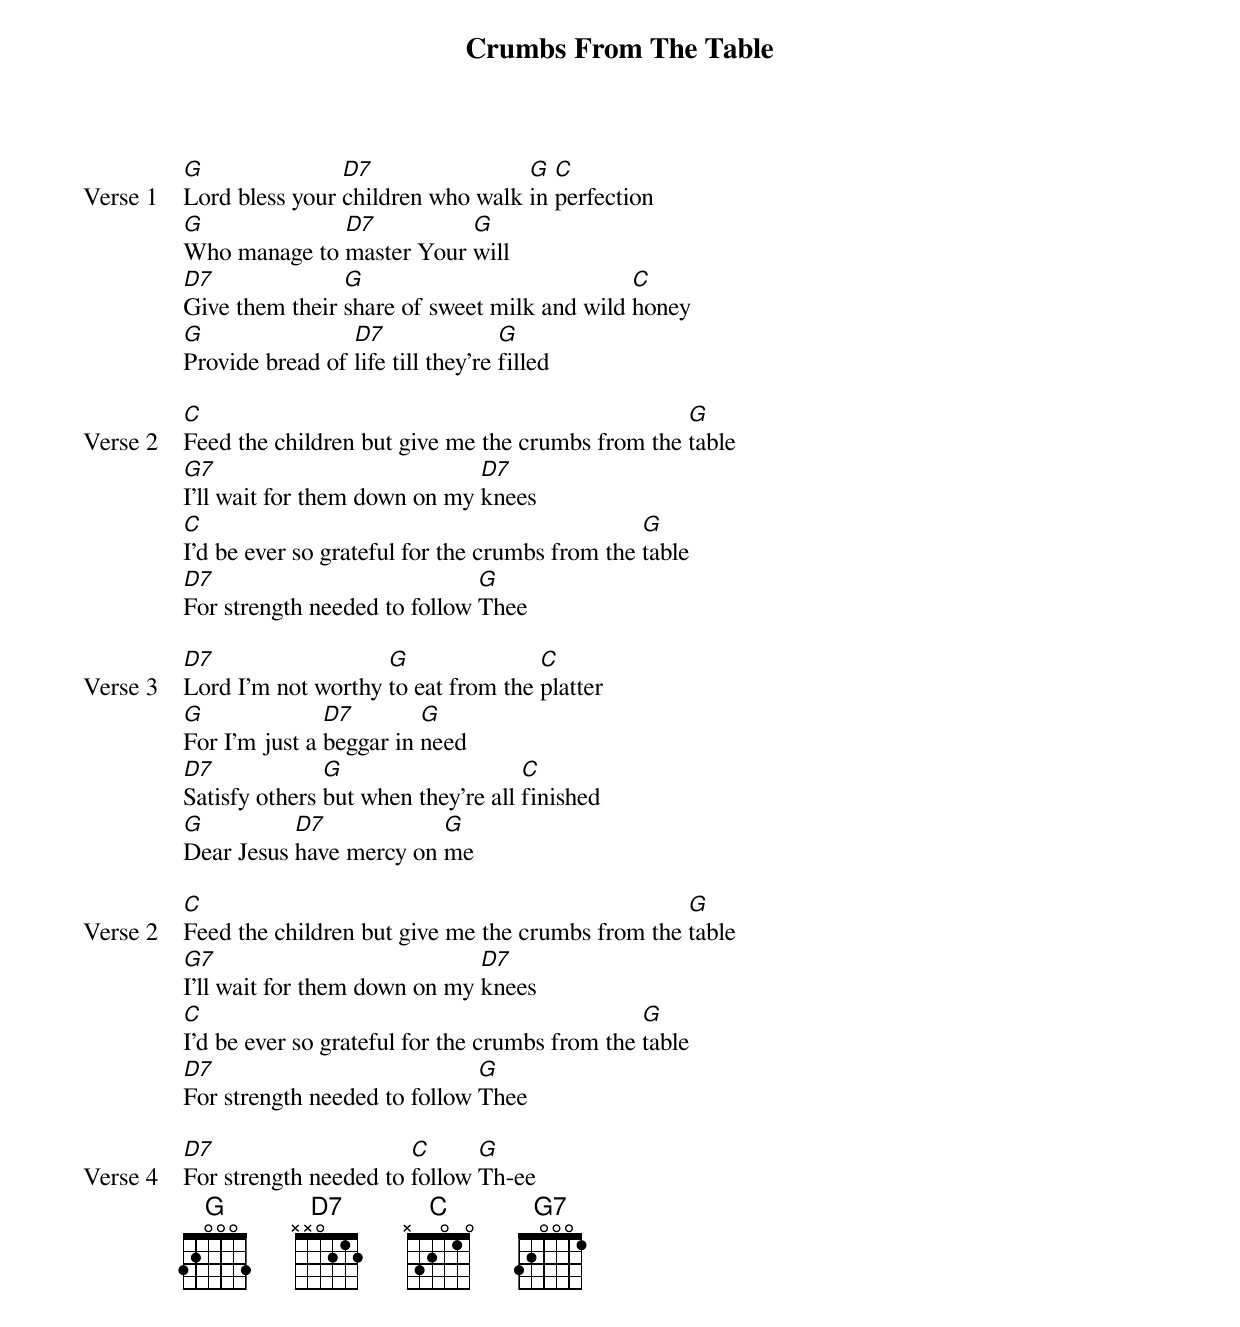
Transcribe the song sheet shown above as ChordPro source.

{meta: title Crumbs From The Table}
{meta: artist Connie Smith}
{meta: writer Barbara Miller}

{start_of_verse: Verse 1}
[G]Lord bless your [D7]children who walk [G]in [C]perfection
[G]Who manage to [D7]master Your [G]will
[D7]Give them their [G]share of sweet milk and wild [C]honey
[G]Provide bread of [D7]life till they're [G]filled
{end_of_verse}

{start_of_verse: Verse 2}
[C]Feed the children but give me the crumbs from the [G]table
[G7]I'll wait for them down on my [D7]knees
[C]I'd be ever so grateful for the crumbs from the [G]table
[D7]For strength needed to follow [G]Thee
{end_of_verse}

{start_of_verse: Verse 3}
[D7]Lord I'm not worthy [G]to eat from the [C]platter
[G]For I'm just a [D7]beggar in [G]need
[D7]Satisfy others [G]but when they're all [C]finished
[G]Dear Jesus [D7]have mercy on [G]me
{end_of_verse}

{start_of_verse: Verse 2}
[C]Feed the children but give me the crumbs from the [G]table
[G7]I'll wait for them down on my [D7]knees
[C]I'd be ever so grateful for the crumbs from the [G]table
[D7]For strength needed to follow [G]Thee
{end_of_verse}

{start_of_verse: Verse 4}
[D7]For strength needed to [C]follow [G]Th-ee
{end_of_verse}
